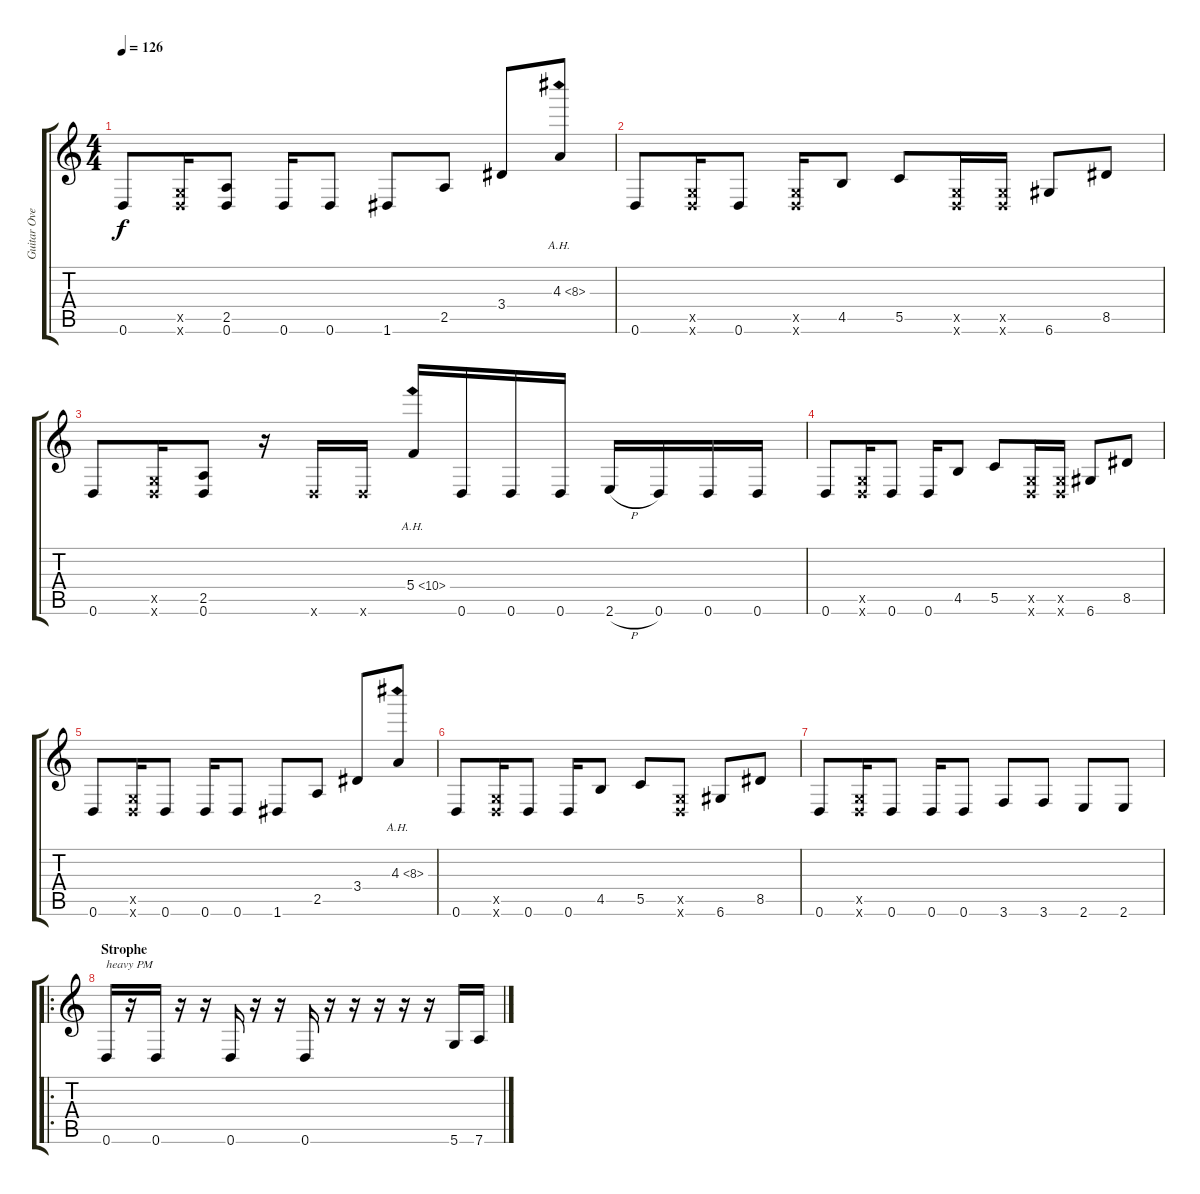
\track ("Guitar Overdubs" "Guitar Ove") {instrument overdrivenguitar}
\staff {score tabs}
\tuning (D4 A3 F3 C3 G2 D2) {hide}
\ts (4 4)
\tempo 126
\clef g2
\ks c
0.6.8{dy f} (0.5{x} 0.6{x}).16 (2.5 0.6).8 0.6.16 0.6.8 1.6.8 2.5.8 3.4.8 4.3{ah 4}.8 |
0.6.8 (0.5{x} 0.6{x}).16 0.6.8 (0.5{x} 0.6{x}).16 4.5.8 5.5.8 (0.5{x} 0.6{x}).16 (0.5{x} 0.6{x}).16 6.6.8 8.5.8 |
0.6.8 (0.5{x} 0.6{x}).16 (2.5 0.6).8 r.16 0.6{x}.16 0.6{x}.16 5.4{ah 5}.16 0.6.16 0.6.16 0.6.16 2.6{h}.16 0.6.16 0.6.16 0.6.16 |
0.6.8 (0.5{x} 0.6{x}).16 0.6.8 0.6.16 4.5.8 5.5.8 (0.5{x} 0.6{x}).16 (0.5{x} 0.6{x}).16 6.6.8 8.5.8 |
0.6.8 (0.5{x} 0.6{x}).16 0.6.8 0.6.16 0.6.8 1.6.8 2.5.8 3.4.8 4.3{ah 4}.8 |
0.6.8 (0.5{x} 0.6{x}).16 0.6.8 0.6.16 4.5.8 5.5.8 (0.5{x} 0.6{x}).8 6.6.8 8.5.8 |
0.6.8 (0.5{x} 0.6{x}).16 0.6.8 0.6.16 0.6.8 3.6.8 3.6.8 2.6.8 2.6.8 |
\ro
\section ("" "Strophe")
0.6.16{txt "heavy PM"} r.16 0.6.16 r.16 r.16 0.6.16 r.16 r.16 0.6.16 r.16 r.16 r.16 r.16 r.16 5.6.16 7.6.16
